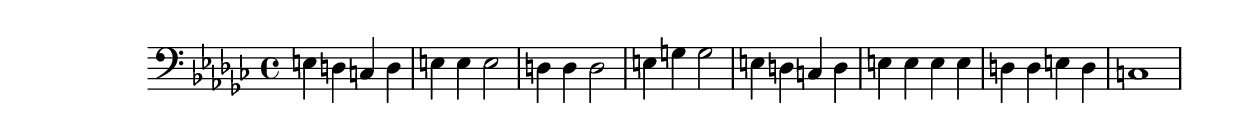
\version "2.20.0"
\score {
    \new Staff {
        \clef bass
        \key ges \major
        \time 4/4
            e4 d4 c4 d4 e4 e4 e2 d4 d4 d2 e4 g4 g2 e4 d4 c4 d4 e4 e4 e4 e4 d4 d4 e4 d4 c1
    }
    \midi { }
    \layout { }
}